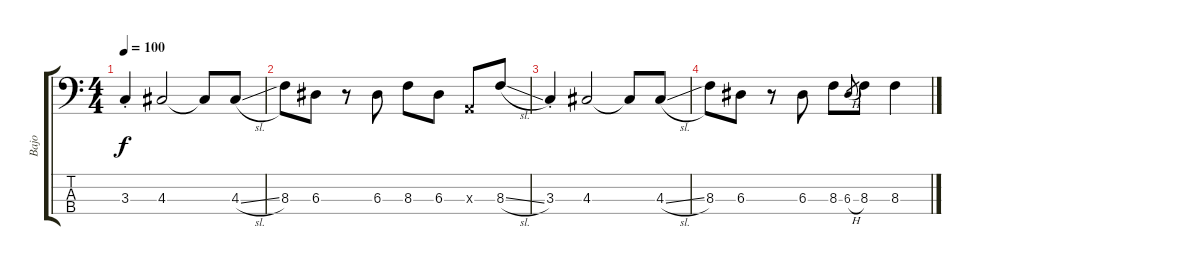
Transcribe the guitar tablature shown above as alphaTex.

\track ("Bajo" "Bajo") {instrument fretlessbass}
\staff {score tabs}
\tuning (G2 D2 A1 E1) {hide}
\ts (4 4)
\tempo 100
\clef f4
\ks c
3.3{st}.4{dy f} 4.3.2 4.3{t}.8 4.3{sl}.8 |
8.3.8 6.3.8 r.8 6.3.8 8.3.8 6.3.8 0.3{x}.8 8.3{sl}.8 |
3.3{st}.4 4.3.2 4.3{t}.8 4.3{sl}.8 |
8.3.8 6.3.8 r.8 6.3.8 8.3.8 6.3{h}.8{gr} 8.3.8 8.3.4
